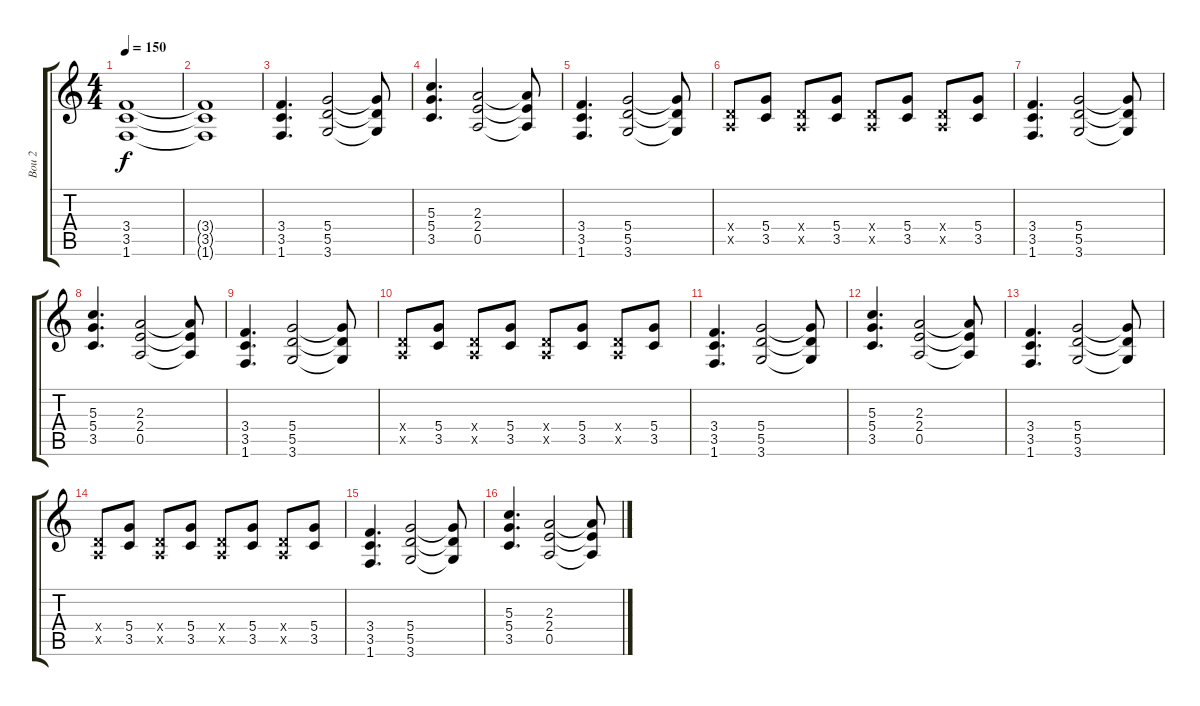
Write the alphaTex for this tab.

\track ("Bou 2" "Bou 2") {instrument distortionguitar}
\staff {score tabs}
\tuning (E4 B3 G3 D3 A2 E2) {hide}
\ts (4 4)
\tempo 150
\clef g2
\ks c
(3.4 3.5 1.6).1{dy f} |
(3.4{t} 3.5{t} 1.6{t}).1 |
(3.4 3.5 1.6).4{d balance 8} (5.4 5.5 3.6).2 (5.4{t} 5.5{t} 3.6{t}).8 |
(5.3 5.4 3.5).4{d} (2.3 2.4 0.5).2 (2.3{t} 2.4{t} 0.5{t}).8 |
(3.4 3.5 1.6).4{d} (5.4 5.5 3.6).2 (5.4{t} 5.5{t} 3.6{t}).8 |
(0.4{x} 0.5{x}).8 (5.4 3.5).8 (0.4{x} 0.5{x}).8 (5.4 3.5).8 (0.4{x} 0.5{x}).8 (5.4 3.5).8 (0.4{x} 0.5{x}).8 (5.4 3.5).8 |
(3.4 3.5 1.6).4{d} (5.4 5.5 3.6).2 (5.4{t} 5.5{t} 3.6{t}).8 |
(5.3 5.4 3.5).4{d} (2.3 2.4 0.5).2 (2.3{t} 2.4{t} 0.5{t}).8 |
(3.4 3.5 1.6).4{d} (5.4 5.5 3.6).2 (5.4{t} 5.5{t} 3.6{t}).8 |
(0.4{x} 0.5{x}).8 (5.4 3.5).8 (0.4{x} 0.5{x}).8 (5.4 3.5).8 (0.4{x} 0.5{x}).8 (5.4 3.5).8 (0.4{x} 0.5{x}).8 (5.4 3.5).8 |
(3.4 3.5 1.6).4{d} (5.4 5.5 3.6).2 (5.4{t} 5.5{t} 3.6{t}).8 |
(5.3 5.4 3.5).4{d} (2.3 2.4 0.5).2 (2.3{t} 2.4{t} 0.5{t}).8 |
(3.4 3.5 1.6).4{d} (5.4 5.5 3.6).2 (5.4{t} 5.5{t} 3.6{t}).8 |
(0.4{x} 0.5{x}).8 (5.4 3.5).8 (0.4{x} 0.5{x}).8 (5.4 3.5).8 (0.4{x} 0.5{x}).8 (5.4 3.5).8 (0.4{x} 0.5{x}).8 (5.4 3.5).8 |
(3.4 3.5 1.6).4{d} (5.4 5.5 3.6).2 (5.4{t} 5.5{t} 3.6{t}).8 |
(5.3 5.4 3.5).4{d} (2.3 2.4 0.5).2 (2.3{t} 2.4{t} 0.5{t}).8
